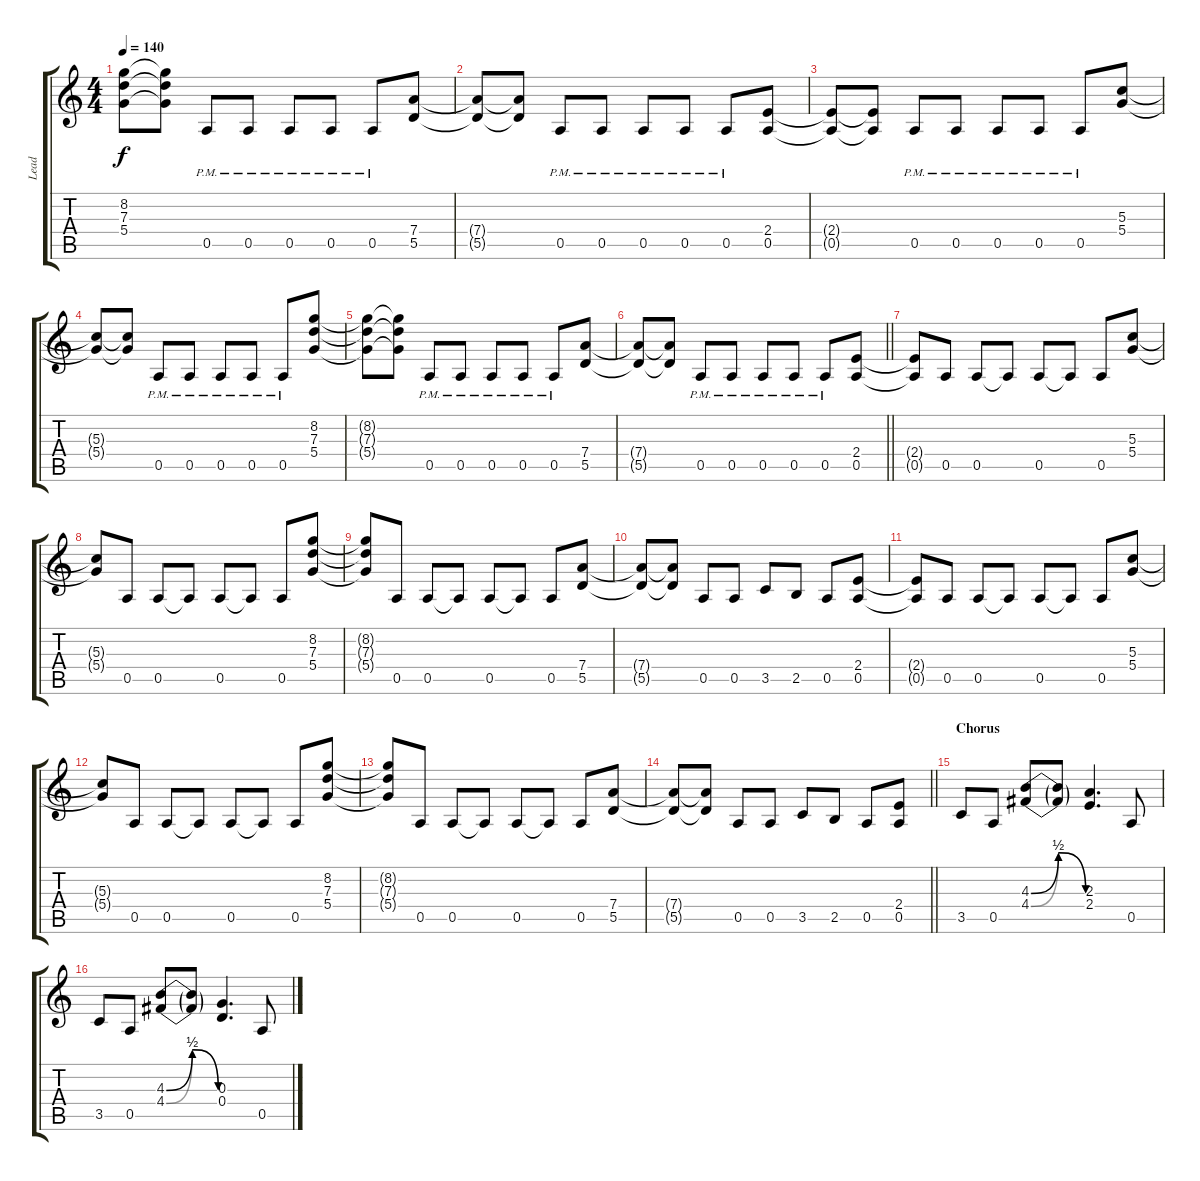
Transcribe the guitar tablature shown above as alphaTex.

\track ("Lead" "Lead") {instrument distortionguitar}
\staff {score tabs}
\tuning (E4 B3 G3 D3 A2 E2) {hide}
\ts (4 4)
\tempo 140
\clef g2
\ks aminor
(8.2{t} 7.3{t} 5.4{t}).8{dy f} (8.2{t} 7.3{t} 5.4{t}).8 0.5{pm}.8 0.5{pm}.8 0.5{pm}.8 0.5{pm}.8 0.5{pm}.8 (7.4 5.5).8 |
(7.4{t} 5.5{t}).8 (7.4{t} 5.5{t}).8 0.5{pm}.8 0.5{pm}.8 0.5{pm}.8 0.5{pm}.8 0.5{pm}.8 (2.4 0.5).8 |
(2.4{t} 0.5{t}).8 (2.4{t} 0.5{t}).8 0.5{pm}.8 0.5{pm}.8 0.5{pm}.8 0.5{pm}.8 0.5{pm}.8 (5.3 5.4).8 |
(5.3{t} 5.4{t}).8 (5.3{t} 5.4{t}).8 0.5{pm}.8 0.5{pm}.8 0.5{pm}.8 0.5{pm}.8 0.5{pm}.8 (8.2 7.3 5.4).8 |
(8.2{t} 7.3{t} 5.4{t}).8 (8.2{t} 7.3{t} 5.4{t}).8 0.5{pm}.8 0.5{pm}.8 0.5{pm}.8 0.5{pm}.8 0.5{pm}.8 (7.4 5.5).8 |
\barLineRight lightlight
(7.4{t} 5.5{t}).8 (7.4{t} 5.5{t}).8 0.5{pm}.8 0.5{pm}.8 0.5{pm}.8 0.5{pm}.8 0.5{pm}.8 (2.4 0.5).8 |
(2.4{t} 0.5{t}).8 0.5.8 0.5.8 0.5{t}.8 0.5.8 0.5{t}.8 0.5.8 (5.3 5.4).8 |
(5.3{t} 5.4{t}).8 0.5.8 0.5.8 0.5{t}.8 0.5.8 0.5{t}.8 0.5.8 (8.2 7.3 5.4).8 |
(8.2{t} 7.3{t} 5.4{t}).8 0.5.8 0.5.8 0.5{t}.8 0.5.8 0.5{t}.8 0.5.8 (7.4 5.5).8 |
(7.4{t} 5.5{t}).8 (7.4{t} 5.5{t}).8 0.5.8 0.5.8 3.5.8 2.5.8 0.5.8 (2.4 0.5).8 |
(2.4{t} 0.5{t}).8 0.5.8 0.5.8 0.5{t}.8 0.5.8 0.5{t}.8 0.5.8 (5.3 5.4).8 |
(5.3{t} 5.4{t}).8 0.5.8 0.5.8 0.5{t}.8 0.5.8 0.5{t}.8 0.5.8 (8.2 7.3 5.4).8 |
(8.2{t} 7.3{t} 5.4{t}).8 0.5.8 0.5.8 0.5{t}.8 0.5.8 0.5{t}.8 0.5.8 (7.4 5.5).8 |
\barLineRight lightlight
(7.4{t} 5.5{t}).8 (7.4{t} 5.5{t}).8 0.5.8 0.5.8 3.5.8 2.5.8 0.5.8 (2.4 0.5).8 |
\section ("" "Chorus")
3.5.8 0.5.8 (4.3{be (bendrelease 0 0 10 2 10 2 60 0)} 4.4{be (bendrelease 0 0 10 2 10 2 60 0)}).8 (4.3{t} 4.4{t}).8 (2.3 2.4).4{d} 0.5.8 |
3.5.8 0.5.8 (4.3{be (bendrelease 0 0 10 2 10 2 60 0)} 4.4{be (bendrelease 0 0 10 2 10 2 60 0)}).8 (4.3{t} 4.4{t}).8 (0.3 0.4).4{d} 0.5.8
